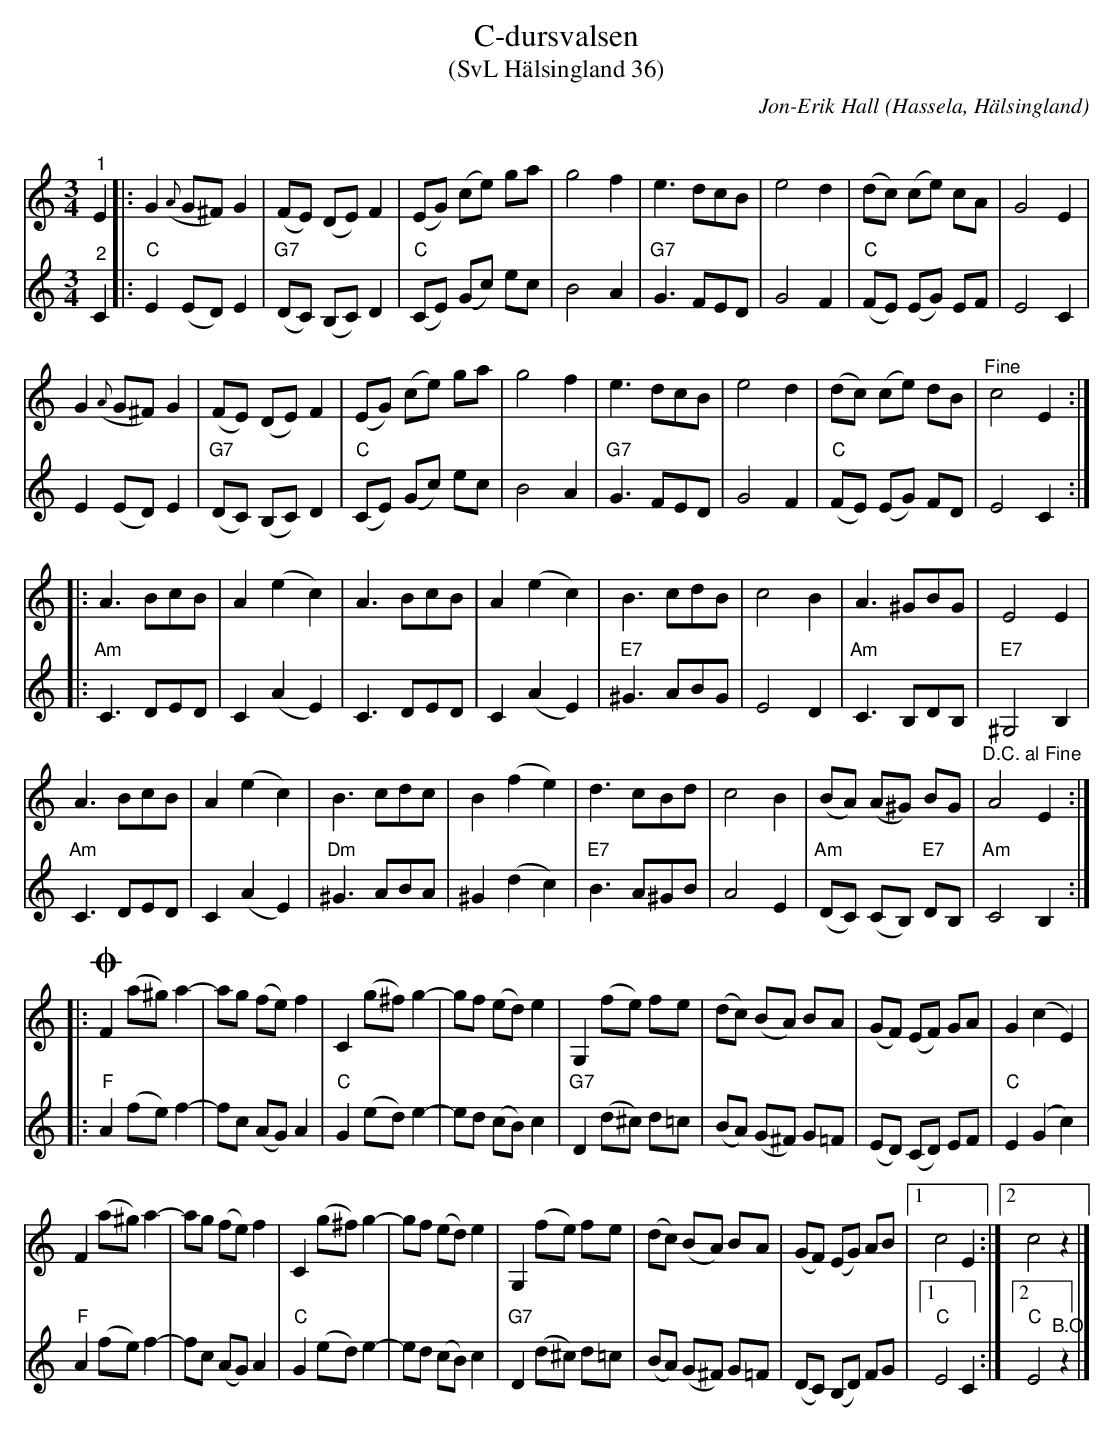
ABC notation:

X:1
T:C-dursvalsen
T:(SvL Hälsingland 36)
C:Jon-Erik Hall
O:Hassela, Hälsingland
Q:140
L:1/8
M:3/4
K:C
V:1
"^1" E2 |: G2({A} G^F) G2 | (FE) (DE) F2 |(EG) (ce) ga | g4 f2 | e3 dcB | e4 d2 | (dc) (ce) cA | G4 E2 |
G2({A} G^F) G2 | (FE) (DE) F2 | (EG) (ce) ga | g4 f2 | e3 dcB | e4 d2 | (dc) (ce) dB | "^Fine" c4 E2 ::
A3 BcB | A2 (e2 c2) | A3 BcB | A2 (e2 c2) | B3 cdB | c4 B2 | A3 ^GBG | E4 E2 |
A3 BcB | A2 (e2 c2) | B3 cdc | B2 (f2 e2) | d3 cBd | c4 B2 | (BA) (A^G) BG | "^D.C. al Fine" A4 E2 ::
!coda! F2 (a^g) a2- | ag (fe) f2 | C2 (g^f) g2- | gf (ed) e2 | G,2 (fe) fe | (dc) (BA) BA | (GF) (EF) GA | G2 (c2 E2) |
F2 (a^g) a2- | ag (fe) f2 | C2 (g^f) g2- | gf (ed) e2 | G,2 (fe) fe | (dc) (BA) BA | (GF) (EG) AB |1 c4 E2 :|2 c4 z2 |]
V:2
"^2" C2 |:"C" E2 (ED) E2 |"G7" (DC) (B,C) D2 |"C" (CE) (Gc) ec | B4 A2 |"G7" G3 FED | G4 F2 | "C" (FE) (EG) EF | E4 C2 |
E2 (ED) E2 |"G7" (DC) (B,C) D2 |"C" (CE) (Gc) ec | B4 A2 | "G7" G3 FED | G4 F2 |"C" (FE) (EG) FD |  E4 C2 ::
"Am" C3 DED | C2 (A2 E2) | C3 DED | C2 (A2 E2) | "E7" ^G3 ABG | E4 D2 |"Am" C3 B,DB, |"E7" ^G,4 B,2 |
"Am" C3 DED | C2 (A2 E2) |"Dm" ^G3 ABA | ^G2 (d2 c2) |"E7" B3 A^GB | A4 E2 |"Am" (DC) (CB,)"E7" DB, |"Am"  C4 B,2 ::
 "F" A2 (fe) f2- | fc (AG) A2 |"C"  G2 (ed) e2- | ed (cB) c2 |"G7" D2 (d^c) d=c | (BA) (G^F) G=F | (ED) (CD) EF | "C" E2 (G2 c2) |
"F"A2 (fe) f2- | fc (AG) A2 |"C" G2 (ed) e2- | ed (cB) c2 |"G7" D2 (d^c) d=c | (BA) (G^F) G=F | (DC) (B,D) FG |1"C" E4 C2 :|2"C" E4"^B.O." z2 |]
